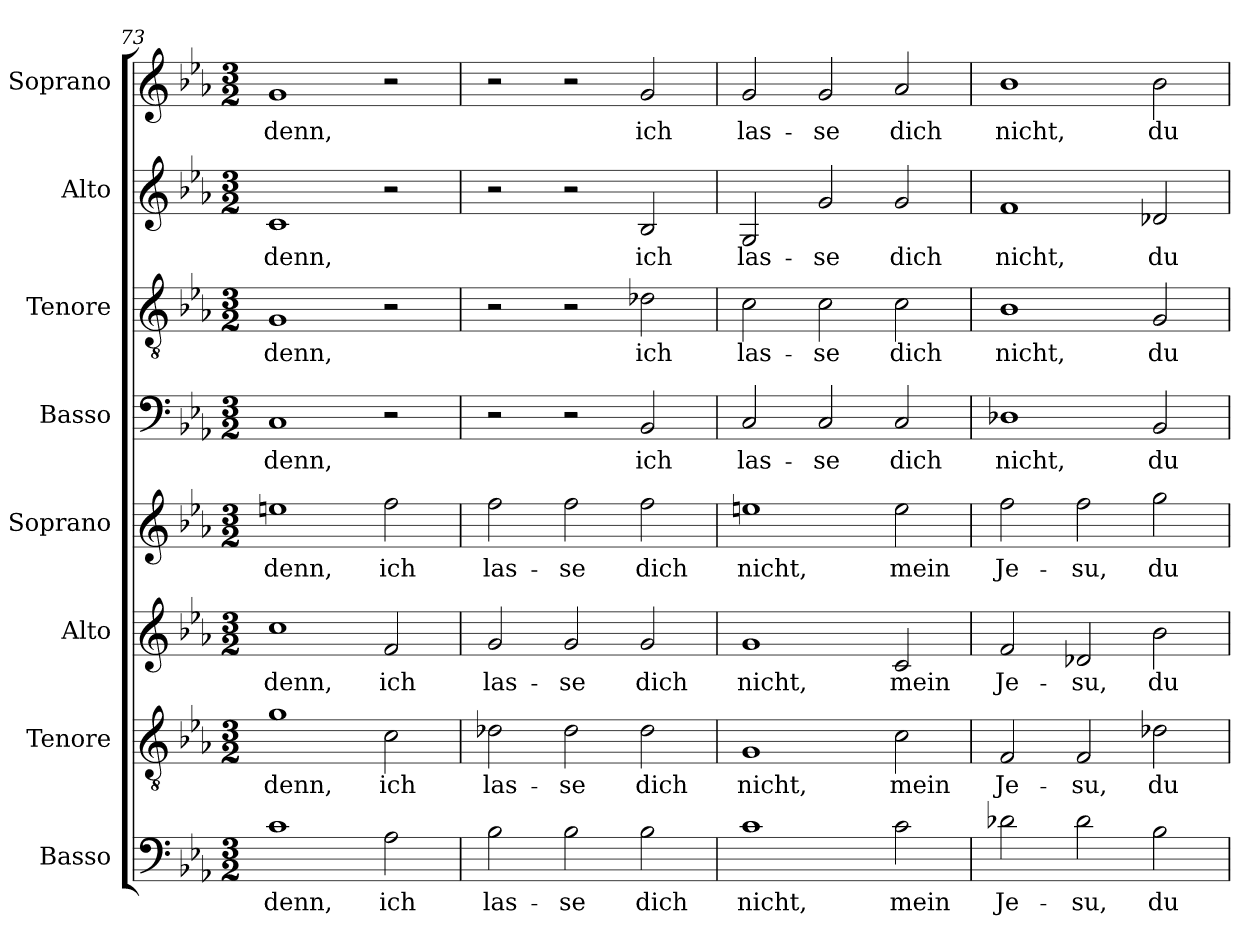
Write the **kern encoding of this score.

**kern	**text	**kern	**text	**kern	**text	**kern	**text	**kern	**text	**kern	**text	**kern	**text	**kern	**text
*part8	*part8	*part7	*part7	*part6	*part6	*part5	*part5	*part4	*part4	*part3	*part3	*part2	*part2	*part1	*part1
*staff8	*staff8	*staff7	*staff7	*staff6	*staff6	*staff5	*staff5	*staff4	*staff4	*staff3	*staff3	*staff2	*staff2	*staff1	*staff1
*I"Basso	*	*I"Tenore	*	*I"Alto	*	*I"Soprano	*	*I"Basso	*	*I"Tenore	*	*I"Alto	*	*I"Soprano	*
*I'B	*	*I'T	*	*I'A	*	*I'S	*	*I'B	*	*I'T	*	*I'A	*	*I'S	*
!!LO:PB:g=z
*clefF4	*	*clefGv2	*	*clefG2	*	*clefG2	*	*clefF4	*	*clefGv2	*	*clefG2	*	*clefG2	*
*k[b-e-a-]	*	*k[b-e-a-]	*	*k[b-e-a-]	*	*k[b-e-a-]	*	*k[b-e-a-]	*	*k[b-e-a-]	*	*k[b-e-a-]	*	*k[b-e-a-]	*
*E-:	*	*E-:	*	*E-:	*	*E-:	*	*E-:	*	*E-:	*	*E-:	*	*E-:	*
*M3/2	*	*M3/2	*	*M3/2	*	*M3/2	*	*M3/2	*	*M3/2	*	*M3/2	*	*M3/2	*
=73	=73	=73	=73	=73	=73	=73	=73	=73	=73	=73	=73	=73	=73	=73	=73
1c	denn,	1g	denn,	1cc	denn,	1een	denn,	1C	denn,	1G	denn,	1c	denn,	1g	denn,
2A-\	ich	2c\	ich	2f/	ich	2ff\	ich	2r	.	2r	.	2r	.	2r	.
=74	=74	=74	=74	=74	=74	=74	=74	=74	=74	=74	=74	=74	=74	=74	=74
2B-\	las-	2d-X\	las-	2g/	las-	2ff\	las-	2r	.	2r	.	2r	.	2r	.
2B-\	-se	2d-\	-se	2g/	-se	2ff\	-se	2r	.	2r	.	2r	.	2r	.
2B-\	dich	2d-\	dich	2g/	dich	2ff\	dich	2BB-/	ich	2d-X\	ich	2B-/	ich	2g/	ich
=75	=75	=75	=75	=75	=75	=75	=75	=75	=75	=75	=75	=75	=75	=75	=75
1c	nicht,	1G	nicht,	1g	nicht,	1een	nicht,	2C/	las-	2c\	las-	2G/	las-	2g/	las-
.	.	.	.	.	.	.	.	2C/	-se	2c\	-se	2g/	-se	2g/	-se
2c\	mein	2c\	mein	2c/	mein	2ee\	mein	2C/	dich	2c\	dich	2g/	dich	2a-/	dich
=76	=76	=76	=76	=76	=76	=76	=76	=76	=76	=76	=76	=76	=76	=76	=76
2d-X\	Je-	2F/	Je-	2f/	Je-	2ff\	Je-	1D-X	nicht,	1B-	nicht,	1f	nicht,	1b-	nicht,
2d-\	-su,	2F/	-su,	2d-X/	-su,	2ff\	-su,	.	.	.	.	.	.	.	.
2B-\	du	2d-X\	du	2b-\	du	2gg\	du	2BB-/	du	2G/	du	2d-X/	du	2b-\	du
=	=	=	=	=	=	=	=	=	=	=	=	=	=	=	=
*-	*-	*-	*-	*-	*-	*-	*-	*-	*-	*-	*-	*-	*-	*-	*-
